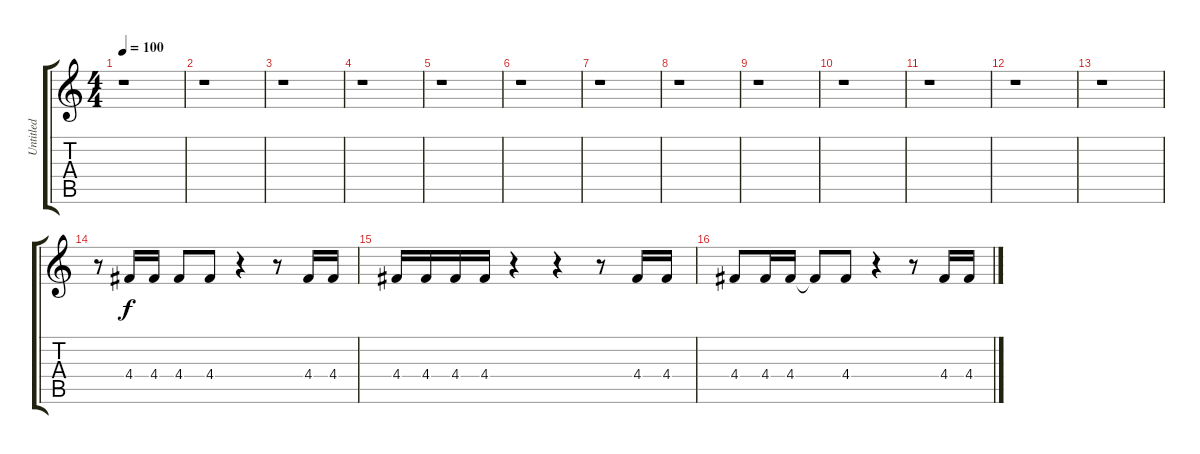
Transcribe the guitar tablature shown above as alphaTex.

\track ("Untitled" "Untitled") {instrument electricguitarjazz}
\staff {score tabs}
\tuning (E4 B3 G3 D3 A2 E2) {hide}
\ts (4 4)
\tempo 100
\clef g2
\ks c
r.1{dy f} |
r.1 |
r.1 |
r.1 |
r.1 |
r.1 |
r.1 |
r.1 |
r.1 |
r.1 |
r.1 |
r.1 |
r.1 |
r.8 4.4.16 4.4.16 4.4.8 4.4.8 r.4 r.8 4.4.16 4.4.16 |
4.4.16 4.4.16 4.4.16 4.4.16 r.4 r.4 r.8 4.4.16 4.4.16 |
4.4.8 4.4.16 4.4.16 4.4{t}.8 4.4.8 r.4 r.8 4.4.16 4.4.16
